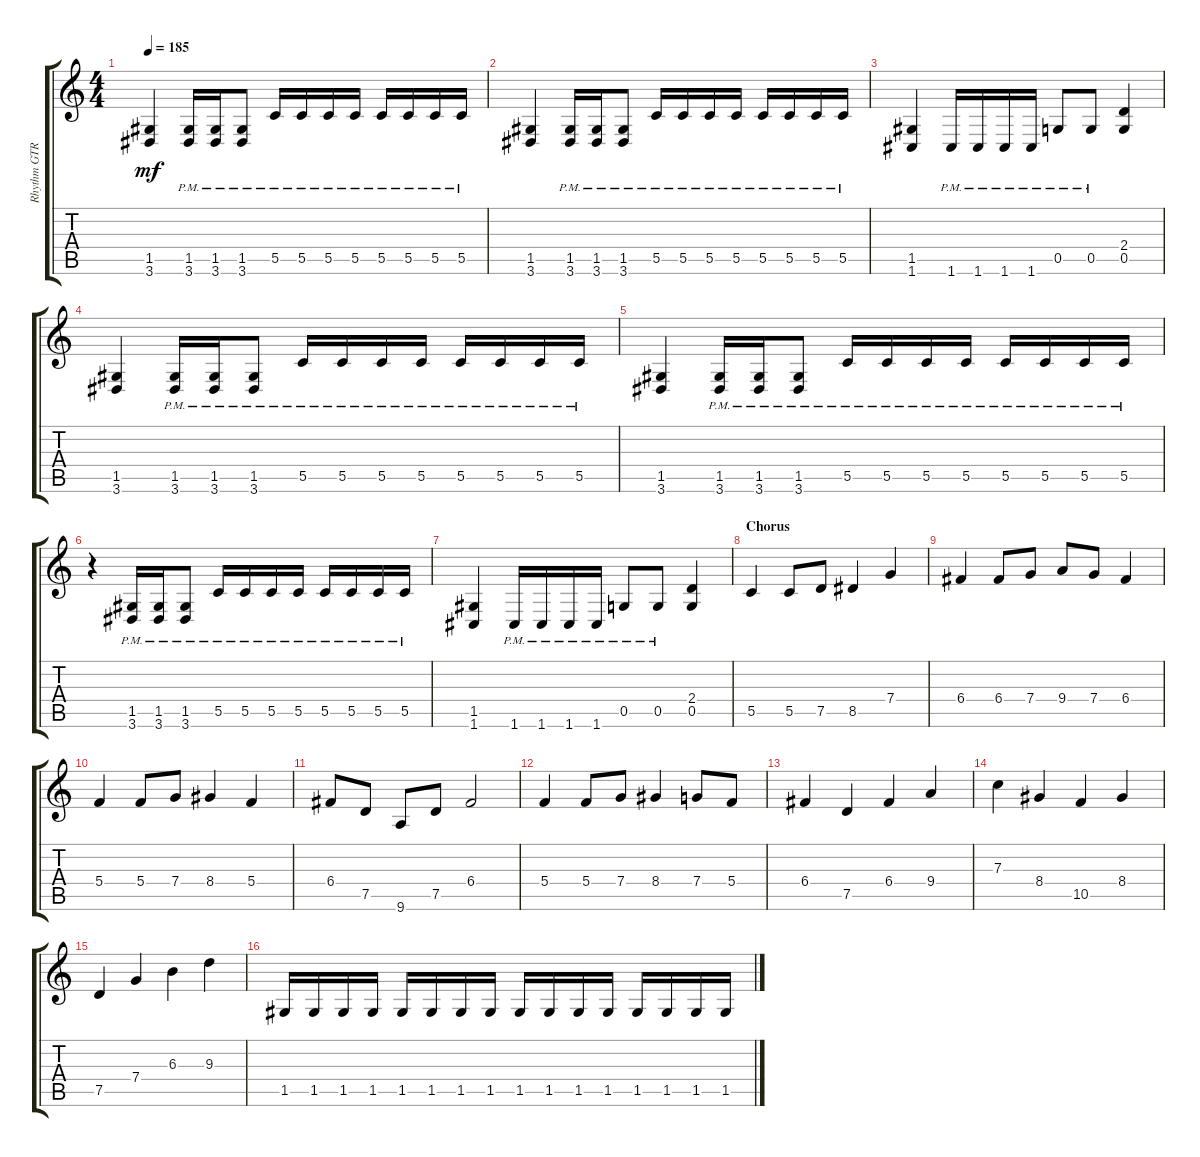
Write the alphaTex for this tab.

\track ("Rhythm GTR 2" "Rhythm GTR") {instrument distortionguitar}
\staff {score tabs}
\tuning (D4 A3 F3 C3 G2 C2) {hide}
\ts (4 4)
\tempo 185
\clef g2
\ks aminor
(1.5 3.6).4{dy mf} (1.5{pm} 3.6{pm}).16 (1.5{pm} 3.6{pm}).16 (1.5{pm} 3.6{pm}).8 5.5{pm}.16 5.5{pm}.16 5.5{pm}.16 5.5{pm}.16 5.5{pm}.16 5.5{pm}.16 5.5{pm}.16 5.5{pm}.16 |
(1.5 3.6).4 (1.5{pm} 3.6{pm}).16 (1.5{pm} 3.6{pm}).16 (1.5{pm} 3.6{pm}).8 5.5{pm}.16 5.5{pm}.16 5.5{pm}.16 5.5{pm}.16 5.5{pm}.16 5.5{pm}.16 5.5{pm}.16 5.5{pm}.16 |
(1.5 1.6).4 1.6{pm}.16 1.6{pm}.16 1.6{pm}.16 1.6{pm}.16 0.5{pm}.8 0.5{pm}.8 (2.4 0.5).4 |
(1.5 3.6).4 (1.5{pm} 3.6{pm}).16 (1.5{pm} 3.6{pm}).16 (1.5{pm} 3.6{pm}).8 5.5{pm}.16 5.5{pm}.16 5.5{pm}.16 5.5{pm}.16 5.5{pm}.16 5.5{pm}.16 5.5{pm}.16 5.5{pm}.16 |
(1.5 3.6).4 (1.5{pm} 3.6{pm}).16 (1.5{pm} 3.6{pm}).16 (1.5{pm} 3.6{pm}).8 5.5{pm}.16 5.5{pm}.16 5.5{pm}.16 5.5{pm}.16 5.5{pm}.16 5.5{pm}.16 5.5{pm}.16 5.5{pm}.16 |
r.4 (1.5{pm} 3.6{pm}).16 (1.5{pm} 3.6{pm}).16 (1.5{pm} 3.6{pm}).8 5.5{pm}.16 5.5{pm}.16 5.5{pm}.16 5.5{pm}.16 5.5{pm}.16 5.5{pm}.16 5.5{pm}.16 5.5{pm}.16 |
(1.5 1.6).4 1.6{pm}.16 1.6{pm}.16 1.6{pm}.16 1.6{pm}.16 0.5{pm}.8 0.5{pm}.8 (2.4 0.5).4 |
\section ("" "Chorus")
5.5.4 5.5.8 7.5.8 8.5.4 7.4.4 |
6.4.4 6.4.8 7.4.8 9.4.8 7.4.8 6.4.4 |
5.4.4 5.4.8 7.4.8 8.4.4 5.4.4 |
6.4.8 7.5.8 9.6.8 7.5.8 6.4.2 |
5.4.4 5.4.8 7.4.8 8.4.4 7.4.8 5.4.8 |
6.4.4 7.5.4 6.4.4 9.4.4 |
7.3.4 8.4.4 10.5.4 8.4.4 |
7.5.4 7.4.4 6.3.4 9.3.4 |
1.5.16 1.5.16 1.5.16 1.5.16 1.5.16 1.5.16 1.5.16 1.5.16 1.5.16 1.5.16 1.5.16 1.5.16 1.5.16 1.5.16 1.5.16 1.5.16
